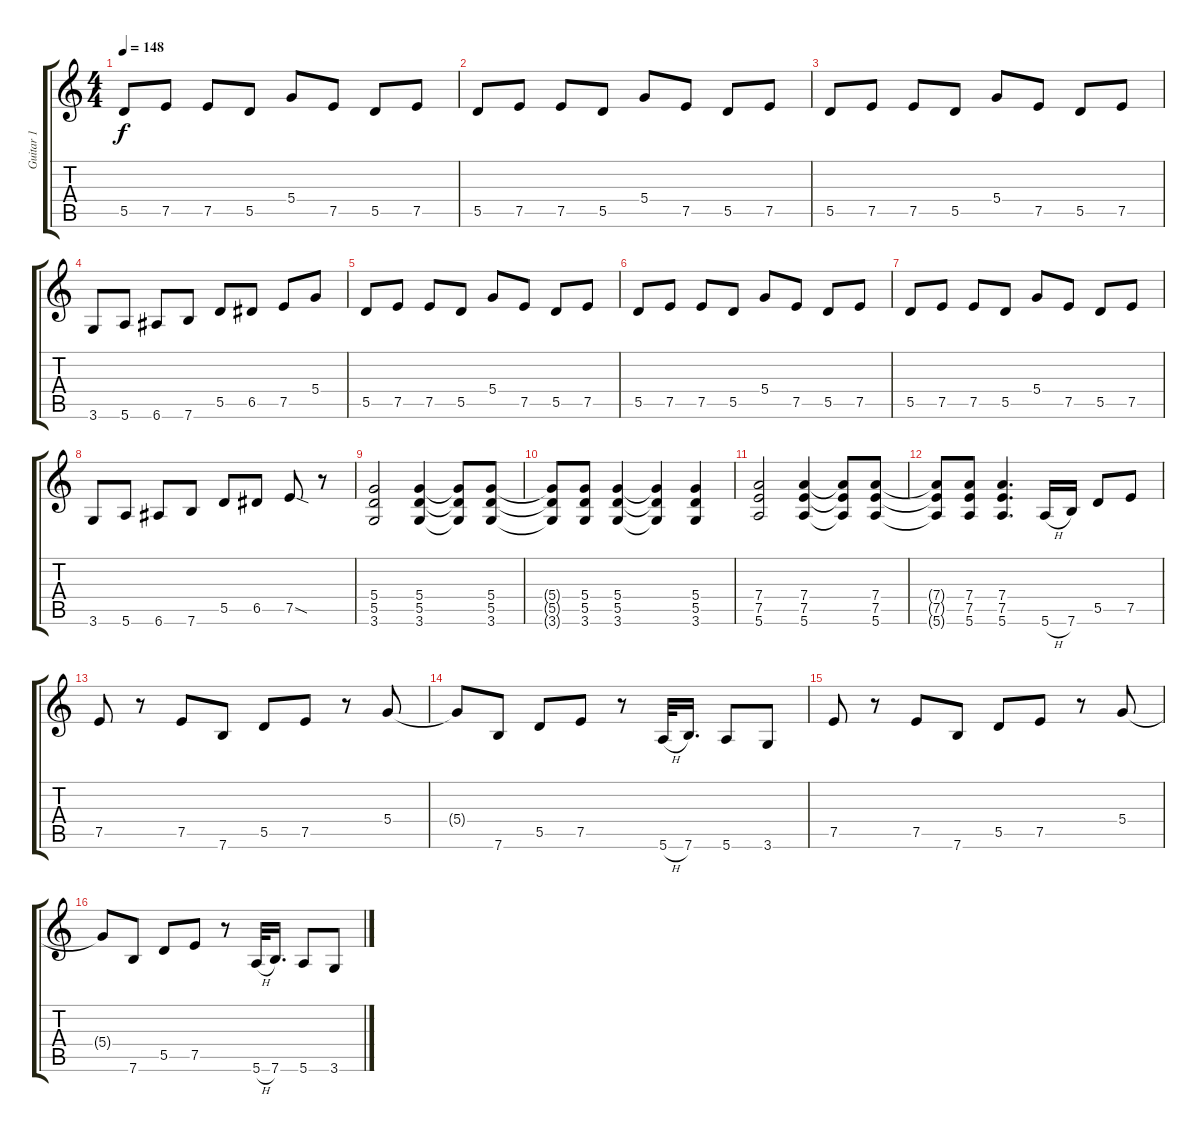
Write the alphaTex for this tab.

\track ("Guitar 1" "Guitar 1") {instrument distortionguitar}
\staff {score tabs}
\tuning (E4 B3 G3 D3 A2 E2) {hide}
\ts (4 4)
\tempo 148
\clef g2
\ks c
5.5.8{dy f} 7.5.8 7.5.8 5.5.8 5.4.8 7.5.8 5.5.8 7.5.8 |
5.5.8 7.5.8 7.5.8 5.5.8 5.4.8 7.5.8 5.5.8 7.5.8 |
5.5.8 7.5.8 7.5.8 5.5.8 5.4.8 7.5.8 5.5.8 7.5.8 |
3.6.8 5.6.8 6.6.8 7.6.8 5.5.8 6.5.8 7.5.8 5.4.8 |
5.5.8 7.5.8 7.5.8 5.5.8 5.4.8 7.5.8 5.5.8 7.5.8 |
5.5.8 7.5.8 7.5.8 5.5.8 5.4.8 7.5.8 5.5.8 7.5.8 |
5.5.8 7.5.8 7.5.8 5.5.8 5.4.8 7.5.8 5.5.8 7.5.8 |
3.6.8 5.6.8 6.6.8 7.6.8 5.5.8 6.5.8 7.5{sod}.8 r.8 |
(5.4 5.5 3.6).2 (5.4 5.5 3.6).4 (5.4{t} 5.5{t} 3.6{t}).8 (5.4 5.5 3.6).8 |
(5.4{t} 5.5{t} 3.6{t}).8 (5.4 5.5 3.6).8 (5.4 5.5 3.6).4 (5.4{t} 5.5{t} 3.6{t}).4 (5.4 5.5 3.6).4 |
(7.4 7.5 5.6).2 (7.4 7.5 5.6).4 (7.4{t} 7.5{t} 5.6{t}).8 (7.4 7.5 5.6).8 |
(7.4{t} 7.5{t} 5.6{t}).8 (7.4 7.5 5.6).8 (7.4 7.5 5.6).4{d} 5.6{h}.16 7.6.16 5.5.8 7.5.8 |
7.5.8 r.8 7.5.8 7.6.8 5.5.8 7.5.8 r.8 5.4.8 |
5.4{t}.8 7.6.8 5.5.8 7.5.8 r.8 5.6{h}.32 7.6.16{d} 5.6.8 3.6.8 |
7.5.8 r.8 7.5.8 7.6.8 5.5.8 7.5.8 r.8 5.4.8 |
5.4{t}.8 7.6.8 5.5.8 7.5.8 r.8 5.6{h}.32 7.6.16{d} 5.6.8 3.6.8
